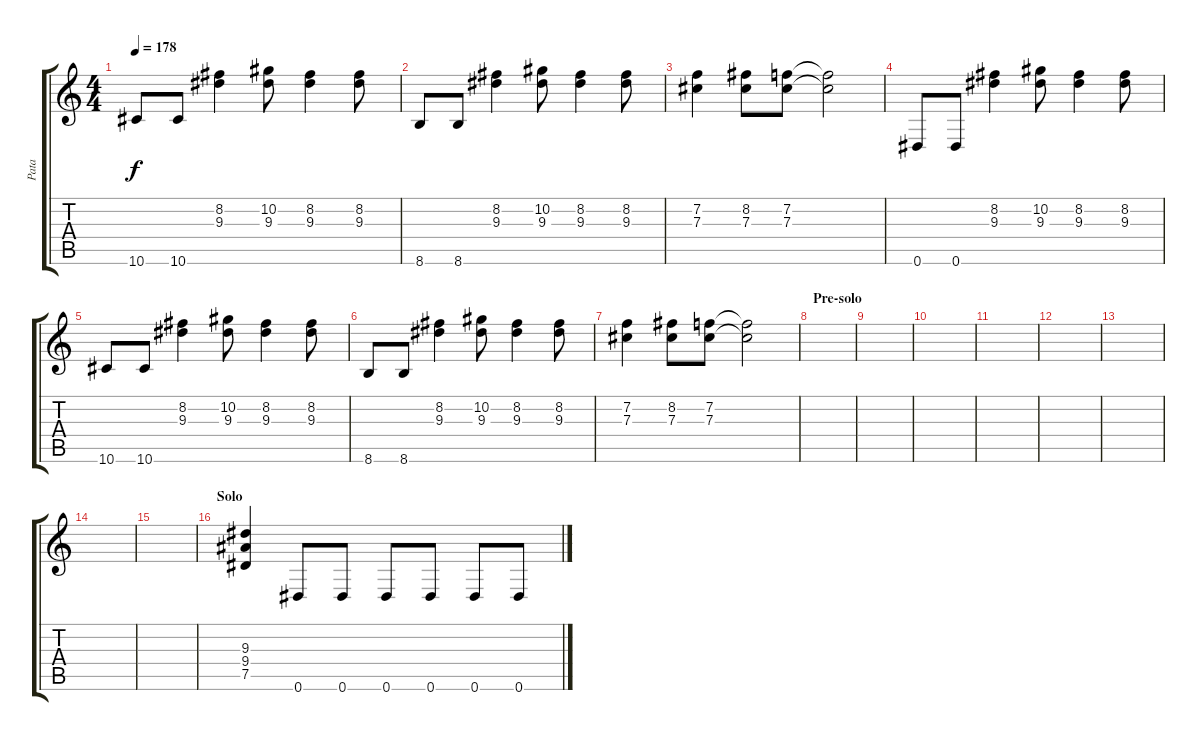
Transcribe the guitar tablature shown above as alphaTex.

\track ("Pata" "Pata") {instrument distortionguitar}
\staff {score tabs}
\tuning (Eb4 Bb3 Gb3 Db3 Ab2 Eb2) {hide}
\ts (4 4)
\tempo 178
\clef g2
\ks c
10.6.8{dy f} 10.6.8 (8.2 9.3).4 (10.2 9.3).8 (8.2 9.3).4 (8.2 9.3).8 |
8.6.8 8.6.8 (8.2 9.3).4 (10.2 9.3).8 (8.2 9.3).4 (8.2 9.3).8 |
(7.2 7.3).4 (8.2 7.3).8 (7.2 7.3).8 (7.2{t} 7.3{t}).2 |
0.6.8 0.6.8 (8.2 9.3).4 (10.2 9.3).8 (8.2 9.3).4 (8.2 9.3).8 |
10.6.8 10.6.8 (8.2 9.3).4 (10.2 9.3).8 (8.2 9.3).4 (8.2 9.3).8 |
8.6.8 8.6.8 (8.2 9.3).4 (10.2 9.3).8 (8.2 9.3).4 (8.2 9.3).8 |
(7.2 7.3).4 (8.2 7.3).8 (7.2 7.3).8 (7.2{t} 7.3{t}).2 |
\section ("" "Pre-solo")
|
|
|
|
|
|
|
|
\section ("" "Solo")
(9.3 9.4 7.5).4 0.6.8 0.6.8 0.6.8 0.6.8 0.6.8 0.6.8
